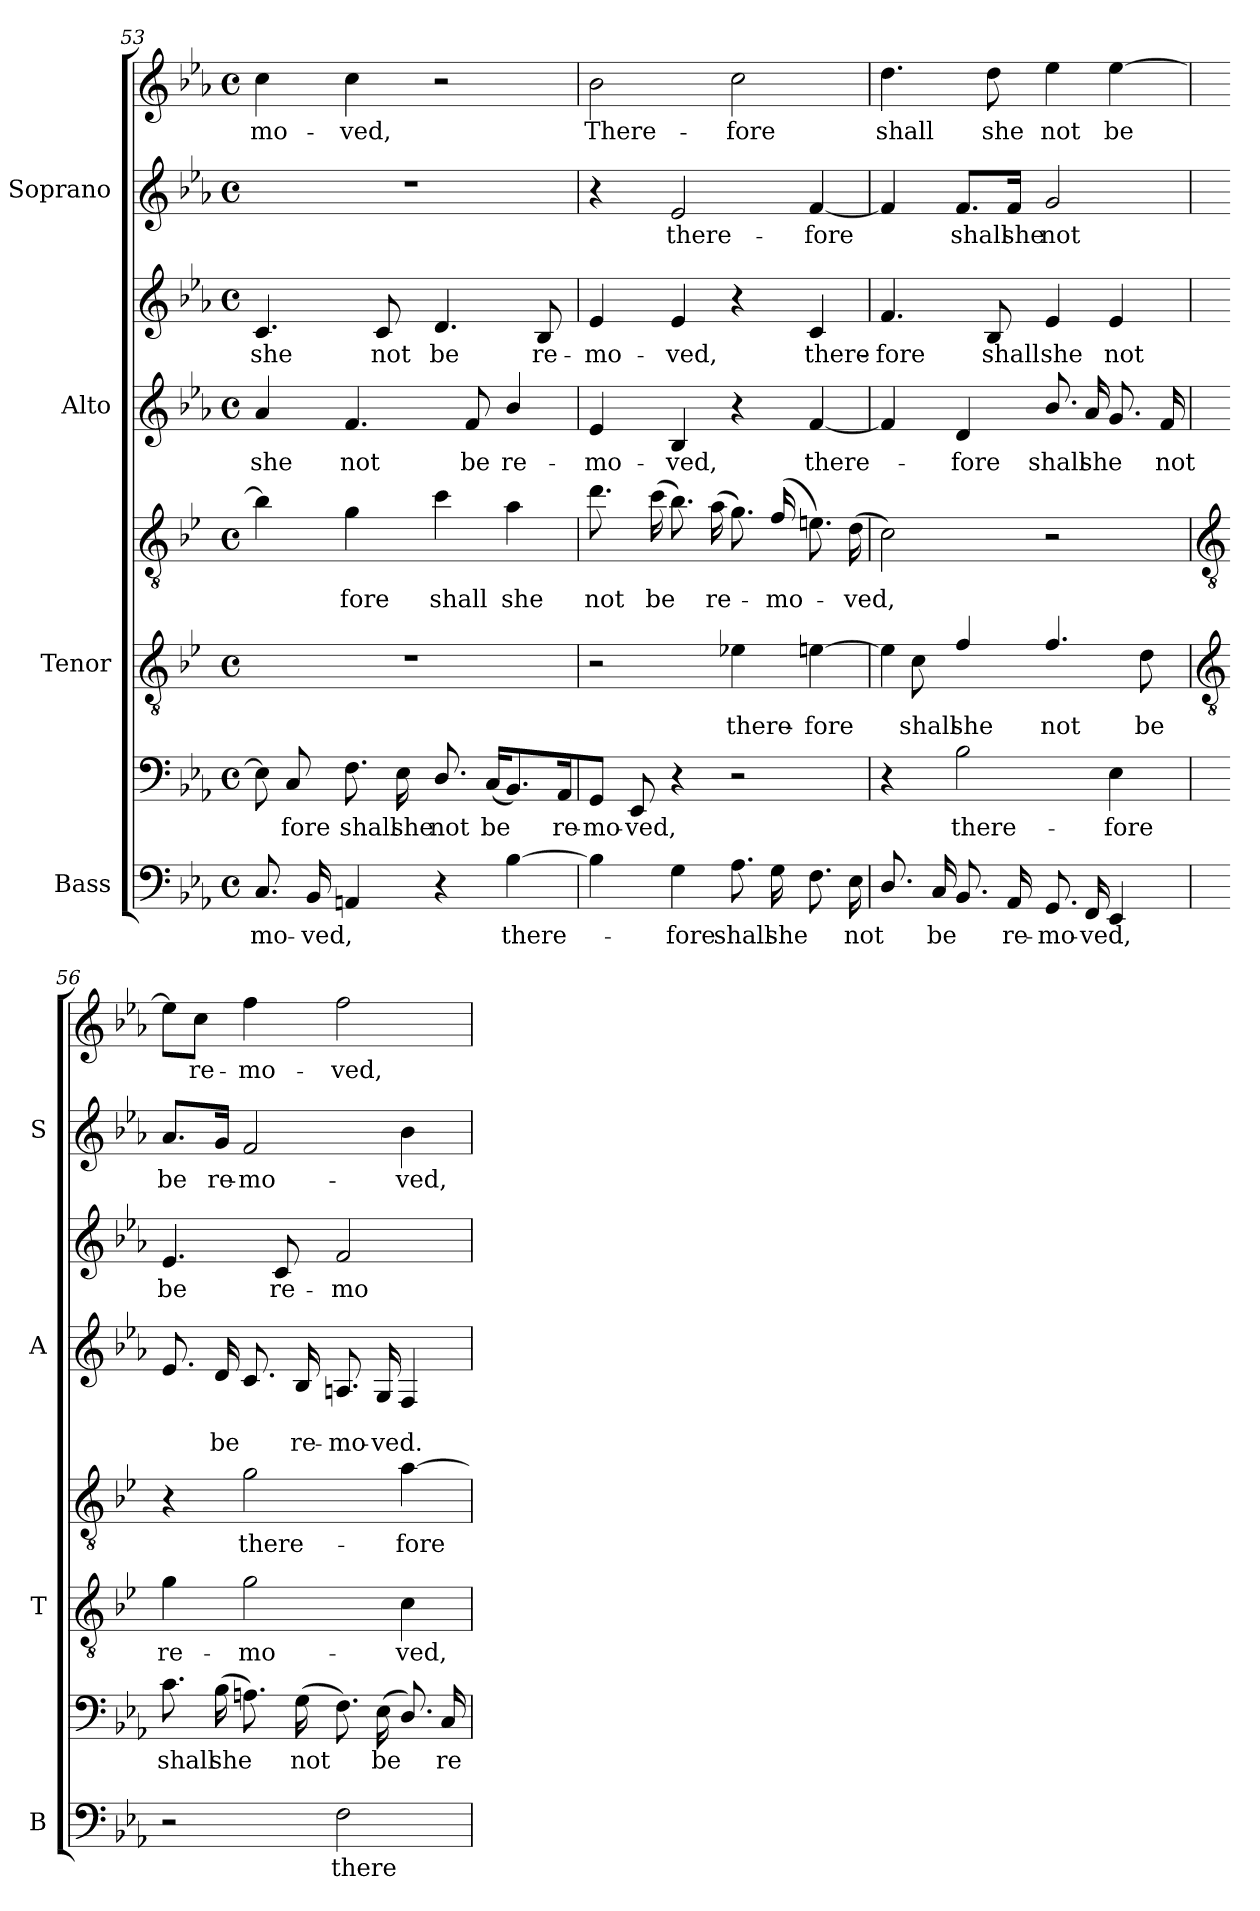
**kern	**text	**kern	**text	**kern	**text	**kern	**text	**kern	**text	**text	**kern	**text	**kern	**text	**kern	**text
*part4	*part4	*part4	*part4	*part3	*part3	*part3	*part3	*part2	*part2	*part2	*part2	*part2	*part1	*part1	*part1	*part1
*staff8	*staff8	*staff7	*staff7	*staff6	*staff6	*staff5	*staff5	*staff4	*staff4	*staff4	*staff3	*staff3	*staff2	*staff2	*staff1	*staff1
*I"Bass	*	*	*	*I"Tenor	*	*	*	*I"Alto	*	*	*	*	*I"Soprano	*	*	*
*I'B	*	*	*	*I'T	*	*	*	*I'A	*	*	*	*	*I'S	*	*	*
!!LO:LB:g=z
*clefF4	*	*clefF4	*	*clefGv2	*	*clefGv2	*	*clefG2	*	*	*clefG2	*	*clefG2	*	*clefG2	*
*	*	*	*	*ITrd4c7	*	*ITrd4c7	*	*	*	*	*	*	*	*	*	*
*k[b-e-a-]	*	*k[b-e-a-]	*	*k[b-e-a-]	*	*k[b-e-a-]	*	*k[b-e-a-]	*	*	*k[b-e-a-]	*	*k[b-e-a-]	*	*k[b-e-a-]	*
*E-:	*	*E-:	*	*E-:	*	*E-:	*	*E-:	*	*	*E-:	*	*E-:	*	*E-:	*
*M4/4	*	*M4/4	*	*M4/4	*	*M4/4	*	*M4/4	*	*	*M4/4	*	*M4/4	*	*M4/4	*
*met(c)	*	*met(c)	*	*met(c)	*	*met(c)	*	*met(c)	*	*	*met(c)	*	*met(c)	*	*met(c)	*
=53	=53	=53	=53	=53	=53	=53	=53	=53	=53	=53	=53	=53	=53	=53	=53	=53
!	!LO:LY:b	!	!	!	!	!	!	!	!LO:LY:b	!	!	!LO:LY:b	!	!	!	!LO:LY:b
8.C	-mo-	8E-]	.	1r	.	4e-]	.	4a-	-she	.	4.c	she	1r	.	4cc	mo-
!	!	!	!LO:LY:b	!	!	!	!	!	!	!	!	!	!	!	!	!
.	.	8C	-fore	.	.	.	.	.	.	.	.	.	.	.	.	.
!	!LO:LY:b	!	!	!	!	!	!	!	!	!	!	!	!	!	!	!
16BB-LL	-ved,	.	.	.	.	.	.	.	.	.	.	.	.	.	.	.
!	!	!	!LO:LY:b	!	!	!	!LO:LY:b	!	!LO:LY:b	!	!	!	!	!	!	!LO:LY:b
4AAn	.	8.F	shall	.	.	4c	fore	4.f	not	.	.	.	.	.	4cc	-ved,
!	!	!	!	!	!	!	!	!	!	!	!	!LO:LY:b	!	!	!	!
.	.	.	.	.	.	.	.	.	.	.	8c	not	.	.	.	.
!	!	!	!LO:LY:b	!	!	!	!	!	!	!	!	!	!	!	!	!
.	.	16E-	she	.	.	.	.	.	.	.	.	.	.	.	.	.
!	!	!	!LO:LY:b	!	!	!	!LO:LY:b	!	!	!	!	!LO:LY:b	!	!	!	!
4r	.	8.D/	not	.	.	4f	shall	.	.	.	4.d	be	.	.	2r	.
!	!	!	!	!	!	!	!	!	!LO:LY:b	!	!	!	!	!	!	!
.	.	.	.	.	.	.	.	8f	be	.	.	.	.	.	.	.
!	!	!	!LO:LY:b	!	!	!	!	!	!	!	!	!	!	!	!	!
.	.	(<16CLL	be	.	.	.	.	.	.	.	.	.	.	.	.	.
!	!LO:LY:b	!	!	!	!	!	!LO:LY:b	!	!LO:LY:b	!	!	!	!	!	!	!
[4B-	there-	8.BB-J)	.	.	.	4d	she	4b-/	re-	.	.	.	.	.	.	.
!	!	!	!	!	!	!	!	!	!	!	!	!LO:LY:b	!	!	!	!
.	.	.	.	.	.	.	.	.	.	.	8B-	re-	.	.	.	.
!	!	!	!LO:LY:b	!	!	!	!	!	!	!	!	!	!	!	!	!
.	.	16AA-	re-	.	.	.	.	.	.	.	.	.	.	.	.	.
=54	=54	=54	=54	=54	=54	=54	=54	=54	=54	=54	=54	=54	=54	=54	=54	=54
!	!	!	!LO:LY:b	!	!	!	!LO:LY:b	!	!LO:LY:b	!	!	!LO:LY:b	!	!	!	!LO:LY:b
4B-]	.	8GGJ	mo-	2r	.	8.g	not	4e-	-mo-	.	4e-	-mo-	4r	.	2b-	There-
!	!	!	!LO:LY:b	!	!	!	!	!	!	!	!	!	!	!	!	!
.	.	8EE-	-ved,	.	.	.	.	.	.	.	.	.	.	.	.	.
!	!	!	!	!	!	!	!LO:LY:b	!	!	!	!	!	!	!	!	!
.	.	.	.	.	.	(>16fLL	be	.	.	.	.	.	.	.	.	.
!	!LO:LY:b	!	!	!	!	!	!	!	!LO:LY:b	!	!	!LO:LY:b	!	!LO:LY:b	!	!
4G	fore	4r	.	.	.	8.e-J)	.	4B-	-ved,	.	4e-	-ved,	2e-	there-	.	.
!	!	!	!	!	!	!	!LO:LY:b	!	!	!	!	!	!	!	!	!
.	.	.	.	.	.	(>16dLL	re-	.	.	.	.	.	.	.	.	.
!	!LO:LY:b	!	!	!	!LO:LY:b	!	!	!	!	!	!	!	!	!	!	!LO:LY:b
8.A-	shall	2r	.	4A-X	there-	8.cJ)	.	4r	.	.	4r	.	.	.	2cc	-fore
!	!LO:LY:b	!	!	!	!	!	!LO:LY:b	!	!	!	!	!	!	!	!	!
16GLL	she	.	.	.	.	(<16B-/LL	mo-	.	.	.	.	.	.	.	.	.
!	!	!	!	!	!LO:LY:b	!	!	!	!LO:LY:b	!	!	!LO:LY:b	!	!LO:LY:b	!	!
8.FJ	.	.	.	[4An	-fore	8.AnJ)	.	[4f	there-	.	4c	there-	[4f	-fore	.	.
!	!LO:LY:b	!	!	!	!	!	!LO:LY:b	!	!	!	!	!	!	!	!	!
16E-	not	.	.	.	.	(<16GLL	ved,	.	.	.	.	.	.	.	.	.
=55	=55	=55	=55	=55	=55	=55	=55	=55	=55	=55	=55	=55	=55	=55	=55	=55
!	!	!	!	!	!	!	!	!	!	!	!	!LO:LY:b	!	!	!	!LO:LY:b
8.D/	.	4r	.	8AJ]	.	2F)	.	4f]	.	.	4.f	fore	4f]	.	4.dd	shall
!	!	!	!	!	!LO:LY:b	!	!	!	!	!	!	!	!	!	!	!
.	.	.	.	8F	shall	.	.	.	.	.	.	.	.	.	.	.
!	!LO:LY:b	!	!	!	!	!	!	!	!	!	!	!	!	!	!	!
16CLL	be	.	.	.	.	.	.	.	.	.	.	.	.	.	.	.
!	!	!	!LO:LY:b	!	!LO:LY:b	!	!	!	!LO:LY:b	!	!	!	!	!LO:LY:b	!	!
8.BB-J	.	2B-	there-	4B-/	she	.	.	4d	fore	.	.	.	8.f/L	shall	.	.
!	!	!	!	!	!	!	!	!	!	!	!	!LO:LY:b	!	!	!	!LO:LY:b
.	.	.	.	.	.	.	.	.	.	.	8B-	shall	.	.	8dd	she
!	!LO:LY:b	!	!	!	!	!	!	!	!	!	!	!	!	!LO:LY:b	!	!
16AA-	re-	.	.	.	.	.	.	.	.	.	.	.	16f/Jk	she	.	.
!	!LO:LY:b	!	!	!	!LO:LY:b	!	!	!	!LO:LY:b	!	!	!LO:LY:b	!	!LO:LY:b	!	!LO:LY:b
8.GG	-mo-	.	.	4.B-/	not	2r	.	8.b-/	shall	.	4e-	she	2g	not	4ee-	not
!	!LO:LY:b	!	!	!	!	!	!	!	!LO:LY:b	!	!	!	!	!	!	!
16FFLL	-ved,	.	.	.	.	.	.	16a-LL	she	.	.	.	.	.	.	.
!	!	!	!LO:LY:b	!	!	!	!	!	!	!	!	!LO:LY:b	!	!	!	!LO:LY:b
4EE-	.	4E-	-fore	.	.	.	.	8.gJ	.	.	4e-	not	.	.	[4ee-	be
!	!	!	!	!	!LO:LY:b	!	!	!	!	!	!	!	!	!	!	!
.	.	.	.	8G	be	.	.	.	.	.	.	.	.	.	.	.
!	!	!	!	!	!	!	!	!	!LO:LY:b	!	!	!	!	!	!	!
.	.	.	.	.	.	.	.	16f	not	.	.	.	.	.	.	.
!!LO:LB:g=z
=56	=56	=56	=56	=56	=56	=56	=56	=56	=56	=56	=56	=56	=56	=56	=56	=56
*	*	*	*	*clefGv2	*	*clefGv2	*	*	*	*	*	*	*	*	*	*
!	!	!	!LO:LY:b	!	!LO:LY:b	!	!	!	!	!	!	!LO:LY:b	!	!LO:LY:b	!	!
2r	.	8.c	shall	4c	re-	4r	.	8.e-	.	.	4.e-	be	8.a-/L	be	8ee-\L]	.
!	!	!	!	!	!	!	!	!	!	!	!	!	!	!	!	!LO:LY:b
.	.	.	.	.	.	.	.	.	.	.	.	.	.	.	8cc\J	re-
!	!	!	!LO:LY:b	!	!	!	!	!	!	!LO:LY:b	!	!	!	!LO:LY:b	!	!
.	.	(>16B-LL	she	.	.	.	.	16dLL	.	-be	.	.	16g/Jk	re-	.	.
!	!	!	!	!	!LO:LY:b	!	!LO:LY:b	!	!	!	!	!	!	!LO:LY:b	!	!LO:LY:b
.	.	8.AnJ)	.	2c	-mo-	2c	there-	8.cJ	.	.	.	.	2f	-mo-	4ff	-mo-
!	!	!	!	!	!	!	!	!	!	!	!	!LO:LY:b	!	!	!	!
.	.	.	.	.	.	.	.	.	.	.	8c	re-	.	.	.	.
!	!	!	!LO:LY:b	!	!	!	!	!	!	!LO:LY:b	!	!	!	!	!	!
.	.	(>16GLL	not	.	.	.	.	16B-	.	re-	.	.	.	.	.	.
!	!LO:LY:b	!	!	!	!	!	!	!	!	!LO:LY:b	!	!LO:LY:b	!	!	!	!LO:LY:b
2F	-there-	8.FJ)	.	.	.	.	.	8.An	.	-mo-	2f	-mo-	.	.	2ff	-ved,
!	!	!	!LO:LY:b	!	!	!	!	!	!	!LO:LY:b	!	!	!	!	!	!
.	.	(>16E-LL	be	.	.	.	.	16GLL	.	-ved.	.	.	.	.	.	.
!	!	!	!	!	!LO:LY:b	!	!LO:LY:b	!	!	!	!	!	!	!LO:LY:b	!	!
.	.	8.D/J)	.	4F	-ved,	[4d	-fore	4F	.	.	.	.	4b-	-ved,	.	.
!	!	!	!LO:LY:b	!	!	!	!	!	!	!	!	!	!	!	!	!
.	.	16C	re-	.	.	.	.	.	.	.	.	.	.	.	.	.
=	=	=	=	=	=	=	=	=	=	=	=	=	=	=	=	=
*-	*-	*-	*-	*-	*-	*-	*-	*-	*-	*-	*-	*-	*-	*-	*-	*-
